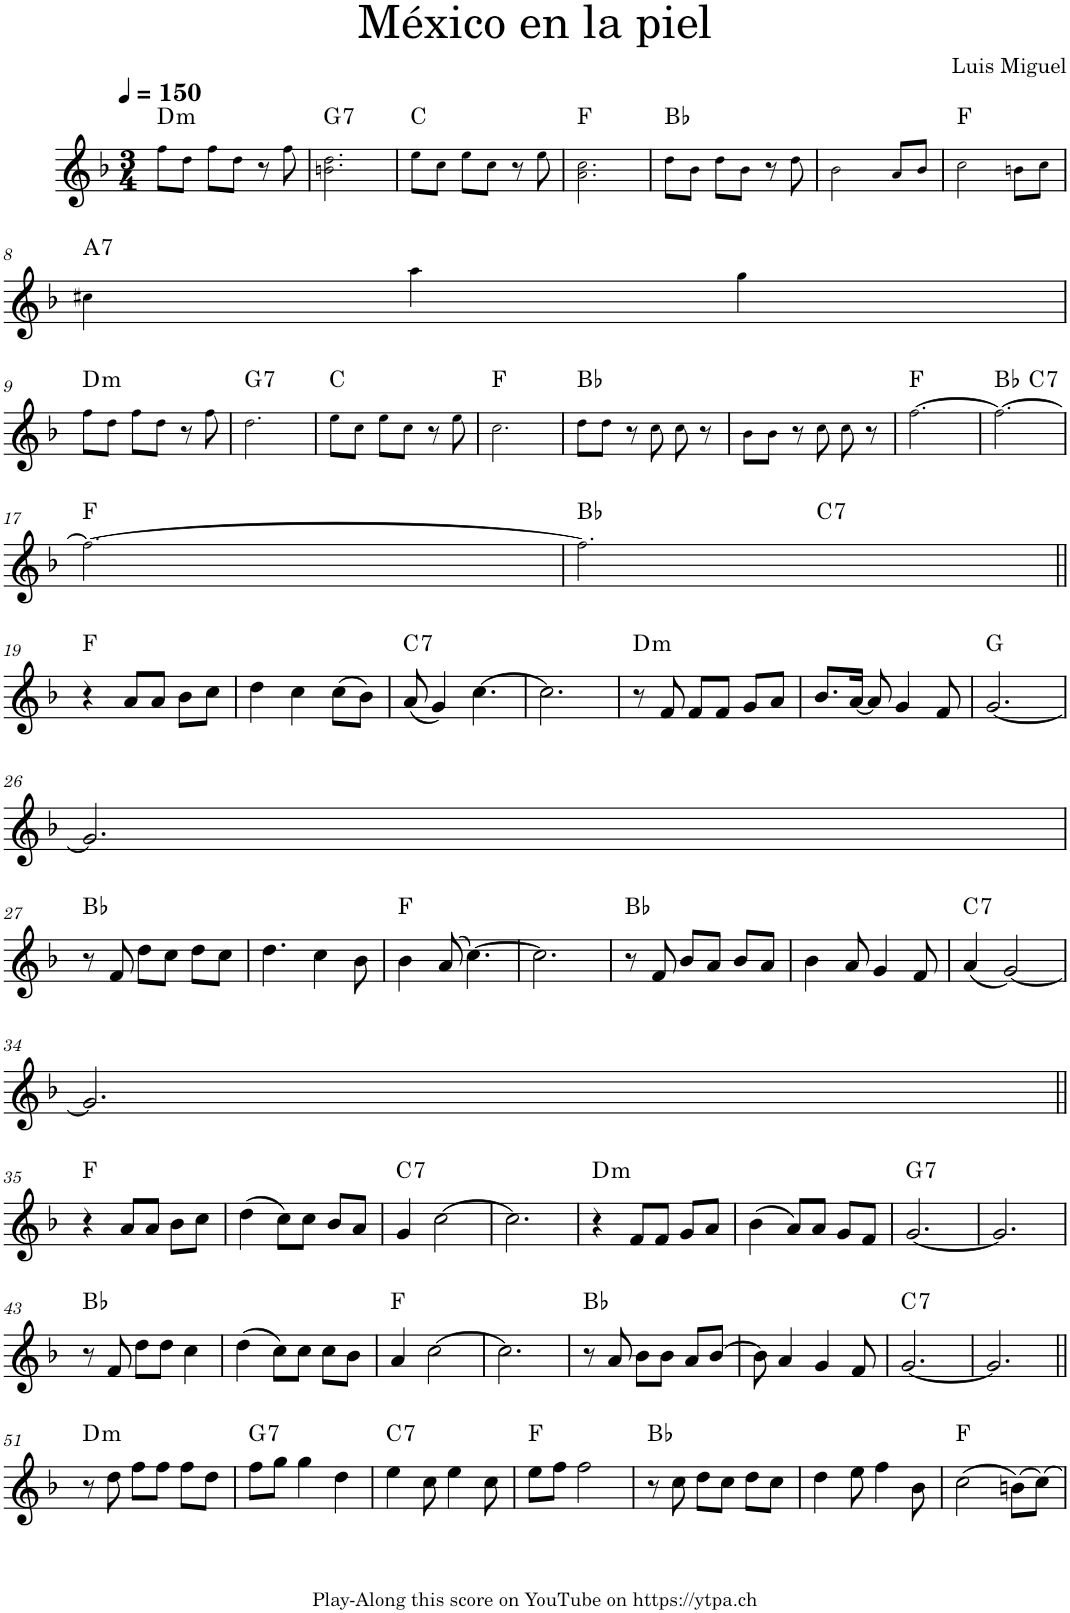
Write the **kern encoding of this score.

**kern	**harte
*part1	*part1
*staff1	*
*I"Piano	*
*I'Pno.	*
*clefG2	*
*k[b-]	*
*M3/4	*
*MM150	*
=1	=1
!	!LO:H:kt=m
8ff!\L	D:min
8dd!\J	.
8ff!\L	.
8dd!\J	.
8r	.
8ff!\	.
=2	=2
!	!LO:H:kt=7
2.bn!\ 2.dd!\	G:7
=3	=3
8ee!\L	C:maj
8cc!\J	.
8ee!\L	.
8cc!\J	.
8r	.
8ee!\	.
=4	=4
2.a!\ 2.cc!\	F:maj
=5	=5
8dd!\L	Bb:maj
8b-!\J	.
8dd!\L	.
8b-!\J	.
8r	.
8dd!\	.
=6	=6
2b-!\	.
8a!/L	.
8b-!/J	.
=7	=7
2cc!\	F:maj
8bn!\L	.
8cc!\J	.
!!LO:LB:g=z
=8	=8
!	!LO:H:kt=7
4cc#X!\	A:7
4aa!\	.
4gg!\	.
!!LO:LB:g=z
=9	=9
!	!LO:H:kt=m
8ff!\L	D:min
8dd!\J	.
8ff!\L	.
8dd!\J	.
8r	.
8ff!\	.
=10	=10
!	!LO:H:kt=7
2.dd!\	G:7
=11	=11
8ee!\L	C:maj
8cc!\J	.
8ee!\L	.
8cc!\J	.
8r	.
8ee!\	.
=12	=12
2.cc!\	F:maj
=13	=13
8dd!\L	Bb:maj
8dd!\J	.
8r	.
8cc!\	.
8cc!\	.
8r	.
=14	=14
8b-!\L	.
8b-!\J	.
8r	.
8cc!\	.
8cc!\	.
8r	.
=15	=15
[2.ff!\	F:maj
=16	=16
*^	*
2.ff!\_	4.ryy	Bb:maj
!	!	!LO:H:kt=7
.	4.ryy	C:7
*v	*v	*
!!LO:LB:g=z
=17	=17
2.ff!\_	F:maj
=18	=18
*^	*
2.ff!\]	4.ryy	Bb:maj
!	!	!LO:H:kt=7
.	4.ryy	C:7
*v	*v	*
!!LO:LB:g=z
=19||	=19||
4r	F:maj
8a/L	.
8a/J	.
8b-\L	.
8cc\J	.
=20	=20
4dd\	.
4cc\	.
(8cc\L	.
8b-\J)	.
=21	=21
!	!LO:H:kt=7
(8a/	C:7
4g/)	.
[4.cc\	.
=22	=22
2.cc\]	.
=23	=23
!	!LO:H:kt=m
8r	D:min
8f/	.
8f/L	.
8f/J	.
8g/L	.
8a/J	.
=24	=24
8.b-/L	.
[16a/Jk	.
8a/]	.
4g/	.
8f/	.
=25	=25
[2.g/	G:maj
!!LO:LB:g=z
=26	=26
2.g/]	.
!!LO:LB:g=z
=27	=27
8r	Bb:maj
8f/	.
8dd\L	.
8cc\J	.
8dd\L	.
8cc\J	.
=28	=28
4.dd\	.
4cc\	.
8b-\	.
=29	=29
4b-\	F:maj
(8a/	.
[4.cc\)	.
=30	=30
2.cc\]	.
=31	=31
8r	Bb:maj
8f/	.
8b-/L	.
8a/J	.
8b-/L	.
8a/J	.
=32	=32
4b-\	.
8a/	.
4g/	.
8f/	.
=33	=33
!	!LO:H:kt=7
(4a/	C:7
[2g/)	.
!!LO:LB:g=z
=34	=34
2.g/]	.
!!LO:LB:g=z
=35||	=35||
4r	F:maj
8a/L	.
8a/J	.
8b-\L	.
8cc\J	.
=36	=36
(4dd\	.
8cc\L)	.
8cc\J	.
8b-/L	.
8a/J	.
=37	=37
!	!LO:H:kt=7
4g/	C:7
[2cc\	.
=38	=38
2.cc\]	.
=39	=39
!	!LO:H:kt=m
4r	D:min
8f/L	.
8f/J	.
8g/L	.
8a/J	.
=40	=40
(4b-\	.
8a/L)	.
8a/J	.
8g/L	.
8f/J	.
=41	=41
!	!LO:H:kt=7
[2.g/	G:7
=42	=42
2.g/]	.
!!LO:LB:g=z
=43	=43
8r	Bb:maj
8f/	.
8dd\L	.
8dd\J	.
4cc\	.
=44	=44
(4dd\	.
8cc\L)	.
8cc\J	.
8cc\L	.
8b-\J	.
=45	=45
4a/	F:maj
[2cc\	.
=46	=46
2.cc\]	.
=47	=47
8r	Bb:maj
8a/	.
8b-\L	.
8b-\J	.
8a/L	.
[8b-/J	.
=48	=48
8b-\]	.
4a/	.
4g/	.
8f/	.
=49	=49
!	!LO:H:kt=7
[2.g/	C:7
=50	=50
2.g/]	.
!!LO:LB:g=z
=51||	=51||
!	!LO:H:kt=m
8r	D:min
8dd\	.
8ff\L	.
8ff\J	.
8ff\L	.
8dd\J	.
=52	=52
!	!LO:H:kt=7
8ff\L	G:7
8gg\J	.
4gg\	.
4dd\	.
=53	=53
!	!LO:H:kt=7
4ee\	C:7
8cc\	.
4ee\	.
8cc\	.
=54	=54
8ee\L	F:maj
8ff\J	.
2ff\	.
=55	=55
8r	Bb:maj
8cc\	.
8dd\L	.
8cc\J	.
8dd\L	.
8cc\J	.
=56	=56
4dd\	.
8ee\	.
4ff\	.
8b-\	.
=57	=57
(2cc\	F:maj
(8bn\L)	.
8cc\J)	.
=	=
*-	*-
